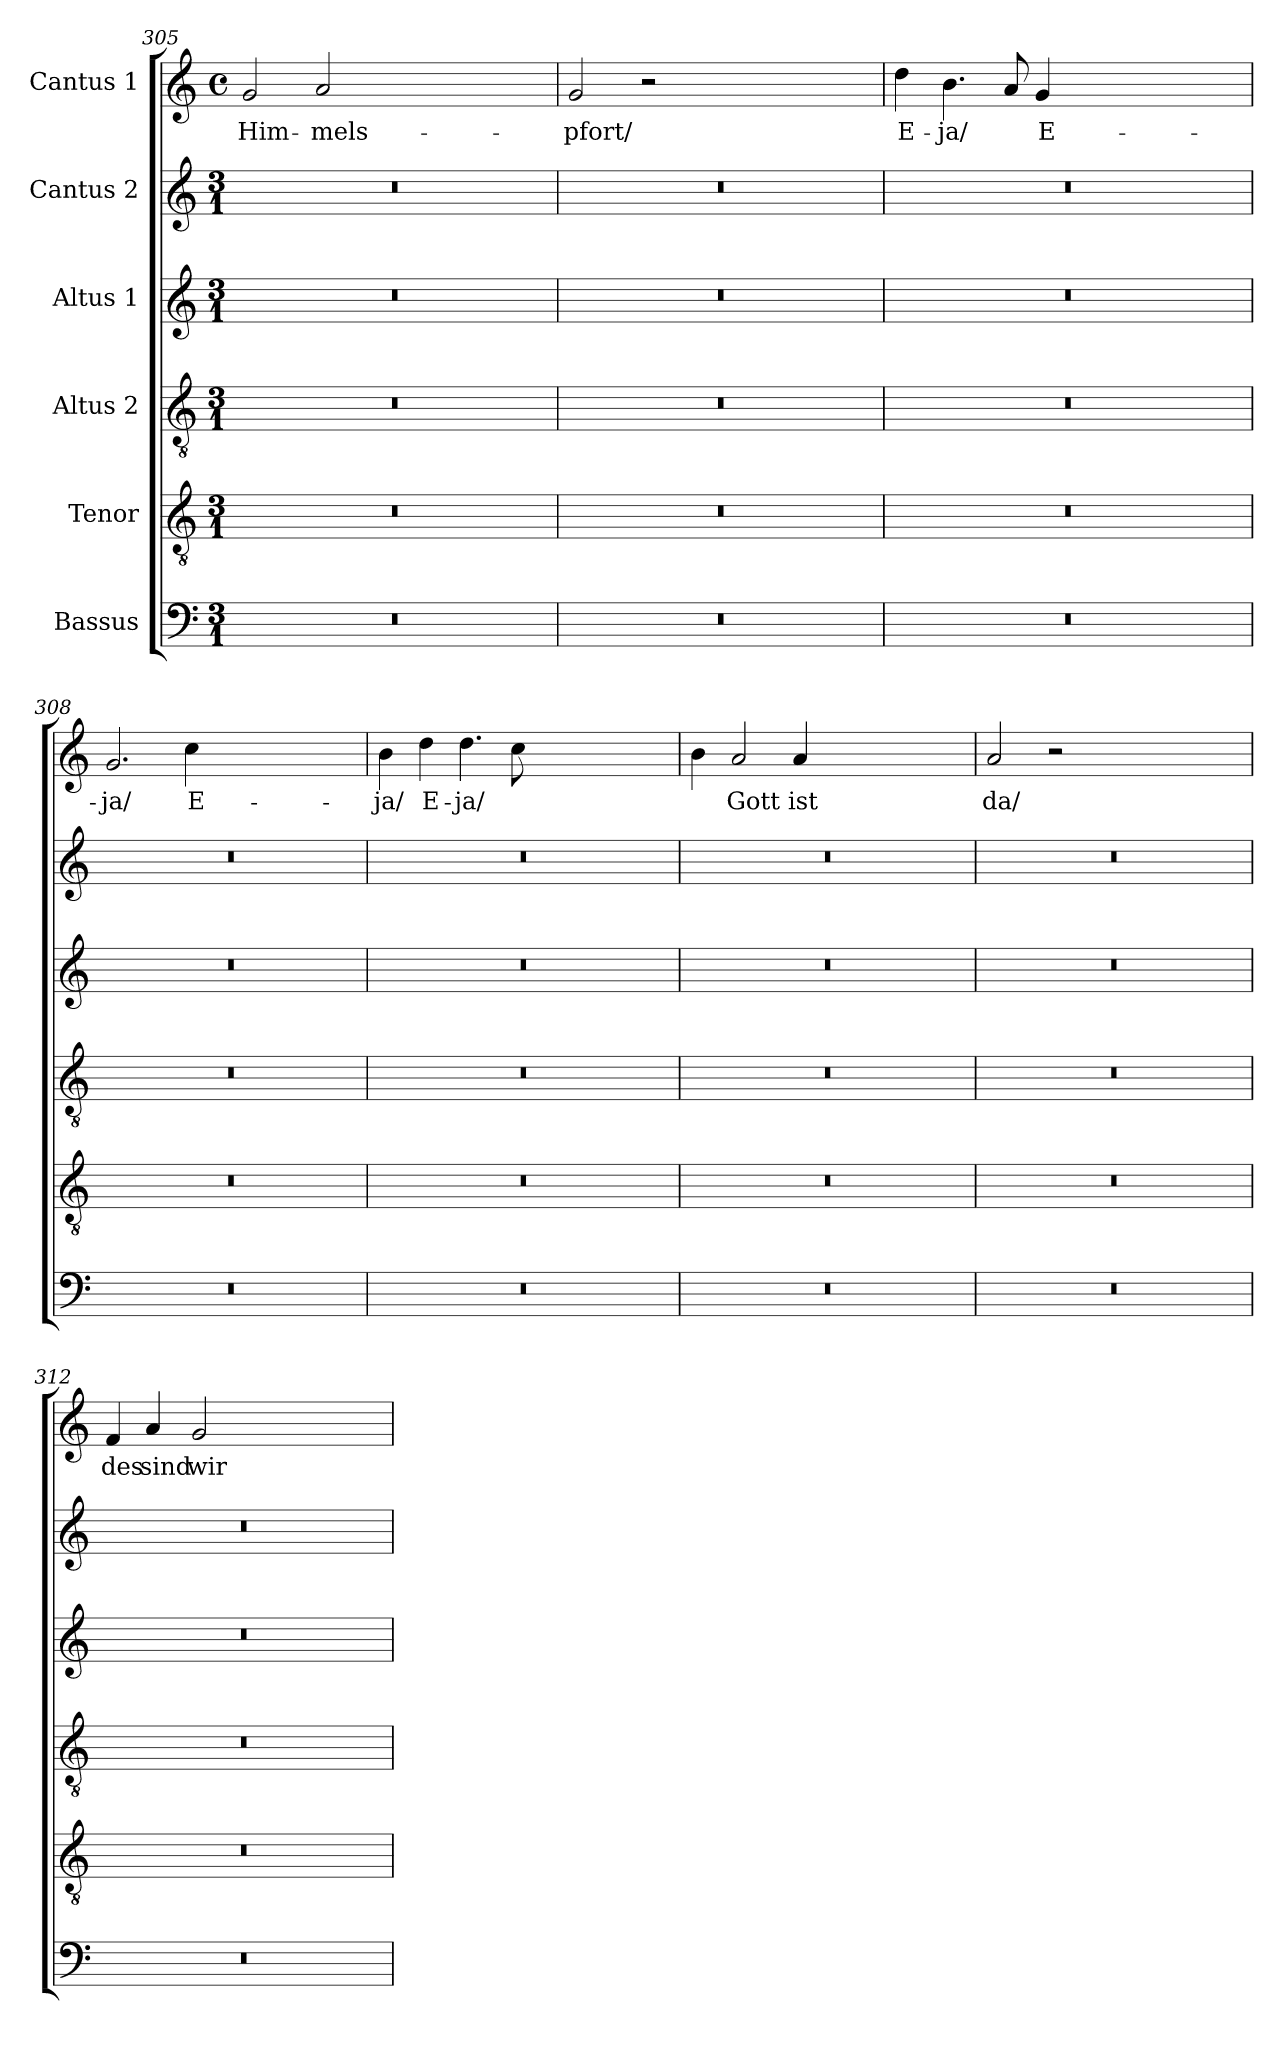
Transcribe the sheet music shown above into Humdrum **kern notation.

**kern	**kern	**kern	**kern	**kern	**kern	**text
*part6	*part5	*part4	*part3	*part2	*part1	*part1
*staff6	*staff5	*staff4	*staff3	*staff2	*staff1	*staff1
*I"Bassus	*I"Tenor	*I"Altus 2	*I"Altus 1	*I"Cantus 2	*I"Cantus 1	*
*clefF4	*clefGv2	*clefGv2	*clefG2	*clefG2	*clefG2	*
*M3/1	*M3/1	*M3/1	*M3/1	*M3/1	*M4/4	*
*	*	*	*	*	*met(c)	*
=305	=305	=305	=305	=305	=305	=305
!	!	!	!	!	!	!LO:LY:b:cj
0.r	0.r	0.r	0.r	0.r	2g/	Him-
!	!	!	!	!	!	!LO:LY:b:cj
.	.	.	.	.	2a/	-mels-
.	.	.	.	.	0ryy	.
=306	=306	=306	=306	=306	=306	=306
!	!	!	!	!	!	!LO:LY:b:cj
0.r	0.r	0.r	0.r	0.r	2g/	-pfort/
.	.	.	.	.	2r	.
.	.	.	.	.	0ryy	.
!!LO:LB:g=z
=307	=307	=307	=307	=307	=307	=307
!	!	!	!	!	!	!LO:LY:b:cj
0.r	0.r	0.r	0.r	0.r	4dd\	E-
!	!	!	!	!	!	!LO:LY:b:cj
.	.	.	.	.	4.b\	-ja/
.	.	.	.	.	8a/	.
!	!	!	!	!	!	!LO:LY:b:cj
.	.	.	.	.	4g/	E-
.	.	.	.	.	0ryy	.
=308	=308	=308	=308	=308	=308	=308
!	!	!	!	!	!	!LO:LY:b:cj
0.r	0.r	0.r	0.r	0.r	2.g/	-ja/
!	!	!	!	!	!	!LO:LY:b:cj
.	.	.	.	.	4cc\	E-
.	.	.	.	.	0ryy	.
=309	=309	=309	=309	=309	=309	=309
!	!	!	!	!	!	!LO:LY:b:cj
0.r	0.r	0.r	0.r	0.r	4b\	-ja/
!	!	!	!	!	!	!LO:LY:b:cj
.	.	.	.	.	4dd\	E-
!	!	!	!	!	!	!LO:LY:b:cj
.	.	.	.	.	4.dd\	-ja/
.	.	.	.	.	8cc\	.
.	.	.	.	.	0ryy	.
=310	=310	=310	=310	=310	=310	=310
0.r	0.r	0.r	0.r	0.r	4b\	.
!	!	!	!	!	!	!LO:LY:b:cj
.	.	.	.	.	2a/	Gott
!	!	!	!	!	!	!LO:LY:b:cj
.	.	.	.	.	4a/	ist
.	.	.	.	.	0ryy	.
=311	=311	=311	=311	=311	=311	=311
!	!	!	!	!	!	!LO:LY:b:cj
0.r	0.r	0.r	0.r	0.r	2a/	da/
.	.	.	.	.	2r	.
.	.	.	.	.	0ryy	.
=312	=312	=312	=312	=312	=312	=312
!	!	!	!	!	!	!LO:LY:b:cj
0.r	0.r	0.r	0.r	0.r	4f/	des
!	!	!	!	!	!	!LO:LY:b:cj
.	.	.	.	.	4a/	sind
!	!	!	!	!	!	!LO:LY:b:cj
.	.	.	.	.	2g/	wir
.	.	.	.	.	0ryy	.
=	=	=	=	=	=	=
*-	*-	*-	*-	*-	*-	*-
